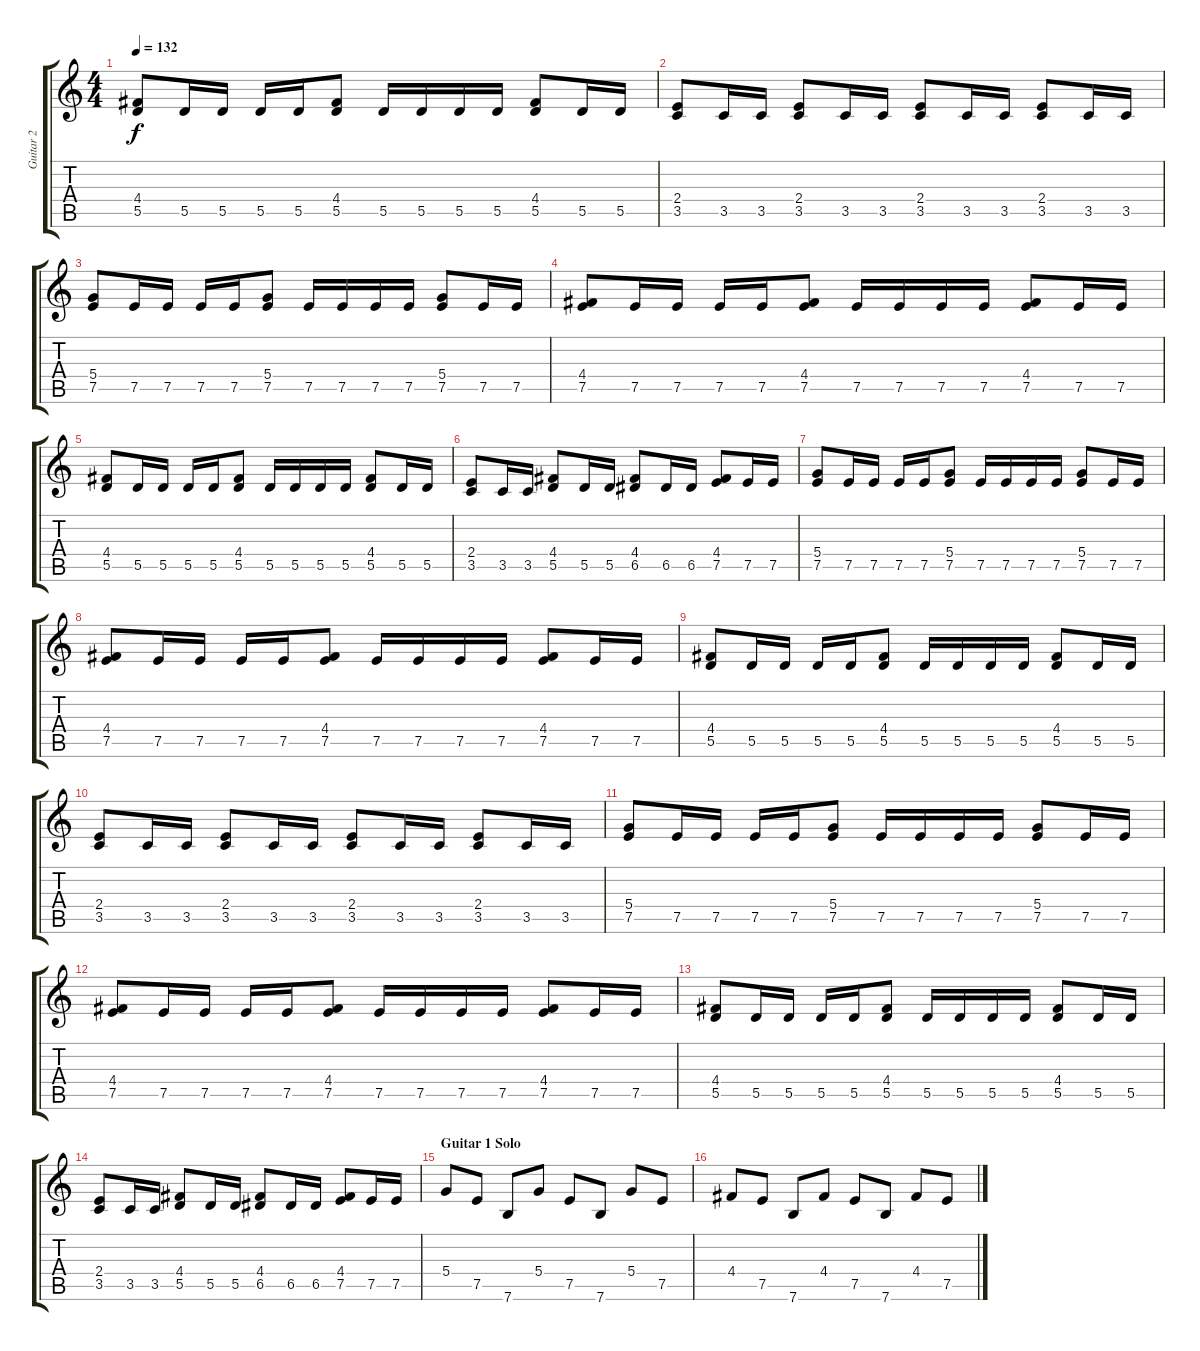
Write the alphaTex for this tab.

\track ("Guitar 2" "Guitar 2") {instrument distortionguitar}
\staff {score tabs}
\tuning (E4 B3 G3 D3 A2 E2) {hide}
\ts (4 4)
\tempo 132
\clef g2
\ks c
(4.4 5.5).8{dy f} 5.5.16 5.5.16 5.5.16 5.5.16 (4.4 5.5).8 5.5.16 5.5.16 5.5.16 5.5.16 (4.4 5.5).8 5.5.16 5.5.16 |
(2.4 3.5).8 3.5.16 3.5.16 (2.4 3.5).8 3.5.16 3.5.16 (2.4 3.5).8 3.5.16 3.5.16 (2.4 3.5).8 3.5.16 3.5.16 |
(5.4 7.5).8 7.5.16 7.5.16 7.5.16 7.5.16 (5.4 7.5).8 7.5.16 7.5.16 7.5.16 7.5.16 (5.4 7.5).8 7.5.16 7.5.16 |
(4.4 7.5).8 7.5.16 7.5.16 7.5.16 7.5.16 (4.4 7.5).8 7.5.16 7.5.16 7.5.16 7.5.16 (4.4 7.5).8 7.5.16 7.5.16 |
(4.4 5.5).8 5.5.16 5.5.16 5.5.16 5.5.16 (4.4 5.5).8 5.5.16 5.5.16 5.5.16 5.5.16 (4.4 5.5).8 5.5.16 5.5.16 |
(2.4 3.5).8 3.5.16 3.5.16 (4.4 5.5).8 5.5.16 5.5.16 (4.4 6.5).8 6.5.16 6.5.16 (4.4 7.5).8 7.5.16 7.5.16 |
(5.4 7.5).8{volume 13} 7.5.16 7.5.16 7.5.16 7.5.16 (5.4 7.5).8 7.5.16 7.5.16 7.5.16 7.5.16 (5.4 7.5).8 7.5.16 7.5.16 |
(4.4 7.5).8 7.5.16 7.5.16 7.5.16 7.5.16 (4.4 7.5).8 7.5.16 7.5.16 7.5.16 7.5.16 (4.4 7.5).8 7.5.16 7.5.16 |
(4.4 5.5).8 5.5.16 5.5.16 5.5.16 5.5.16 (4.4 5.5).8 5.5.16 5.5.16 5.5.16 5.5.16 (4.4 5.5).8 5.5.16 5.5.16 |
(2.4 3.5).8 3.5.16 3.5.16 (2.4 3.5).8 3.5.16 3.5.16 (2.4 3.5).8 3.5.16 3.5.16 (2.4 3.5).8 3.5.16 3.5.16 |
(5.4 7.5).8 7.5.16 7.5.16 7.5.16 7.5.16 (5.4 7.5).8 7.5.16 7.5.16 7.5.16 7.5.16 (5.4 7.5).8 7.5.16 7.5.16 |
(4.4 7.5).8 7.5.16 7.5.16 7.5.16 7.5.16 (4.4 7.5).8 7.5.16 7.5.16 7.5.16 7.5.16 (4.4 7.5).8 7.5.16 7.5.16 |
(4.4 5.5).8 5.5.16 5.5.16 5.5.16 5.5.16 (4.4 5.5).8 5.5.16 5.5.16 5.5.16 5.5.16 (4.4 5.5).8 5.5.16 5.5.16 |
(2.4 3.5).8 3.5.16 3.5.16 (4.4 5.5).8 5.5.16 5.5.16 (4.4 6.5).8 6.5.16 6.5.16 (4.4 7.5).8 7.5.16 7.5.16 |
\section ("" "Guitar 1 Solo")
5.4.8 7.5.8 7.6.8 5.4.8 7.5.8 7.6.8 5.4.8 7.5.8 |
4.4.8 7.5.8 7.6.8 4.4.8 7.5.8 7.6.8 4.4.8 7.5.8
